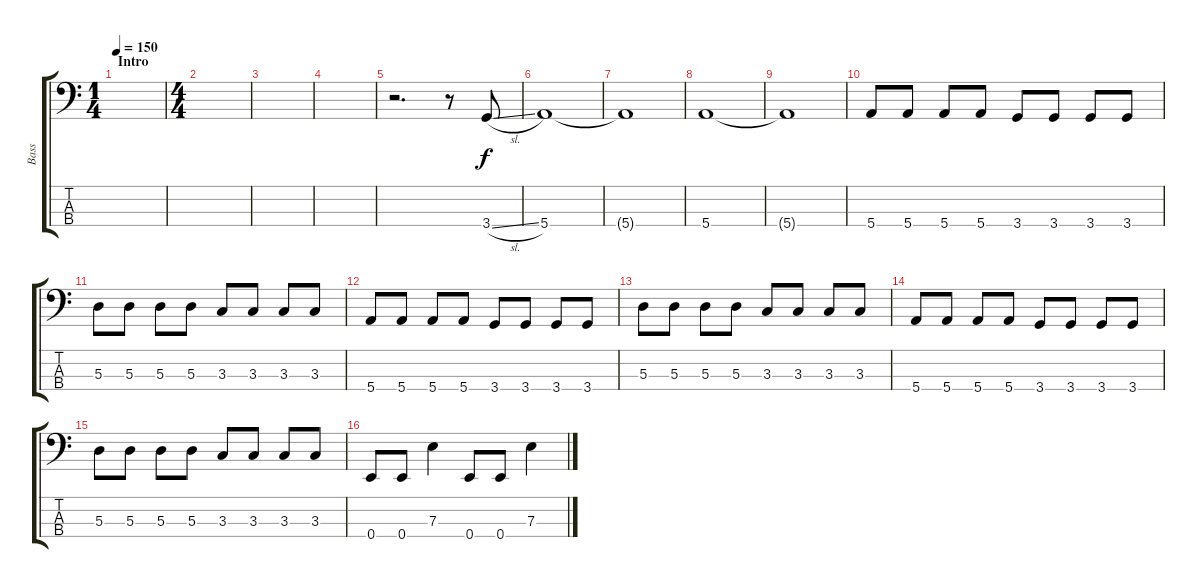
\track ("Bass" "Bass") {instrument electricbasspick}
\staff {score tabs}
\tuning (G2 D2 A1 E1) {hide}
\ts (1 4)
\section ("" "Intro")
\tempo 150
\clef f4
\ks c
|
\ts (4 4)
|
|
|
r.2{d} r.8 3.4{sl}.8 |
5.4.1 |
5.4{t}.1 |
5.4.1 |
5.4{t}.1 |
5.4.8 5.4.8 5.4.8 5.4.8 3.4.8 3.4.8 3.4.8 3.4.8 |
5.3.8 5.3.8 5.3.8 5.3.8 3.3.8 3.3.8 3.3.8 3.3.8 |
5.4.8 5.4.8 5.4.8 5.4.8 3.4.8 3.4.8 3.4.8 3.4.8 |
5.3.8 5.3.8 5.3.8 5.3.8 3.3.8 3.3.8 3.3.8 3.3.8 |
5.4.8 5.4.8 5.4.8 5.4.8 3.4.8 3.4.8 3.4.8 3.4.8 |
5.3.8 5.3.8 5.3.8 5.3.8 3.3.8 3.3.8 3.3.8 3.3.8 |
0.4.8 0.4.8 7.3.4 0.4.8 0.4.8 7.3.4
